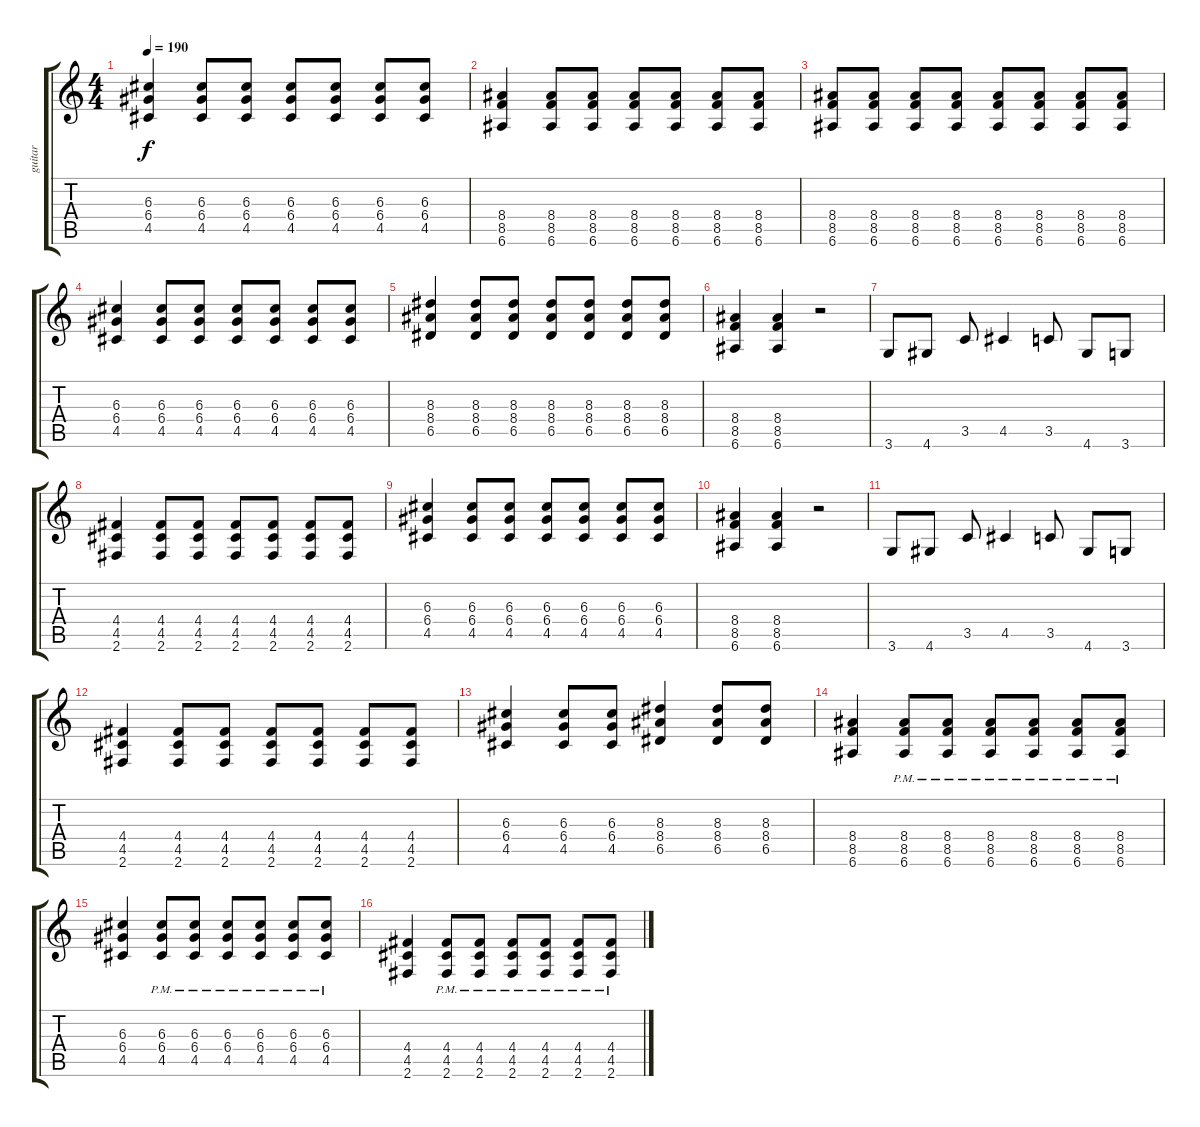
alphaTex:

\track ("guitar" "guitar") {instrument distortionguitar}
\staff {score tabs}
\tuning (E4 B3 G3 D3 A2 E2) {hide}
\ts (4 4)
\tempo 190
\clef g2
\ks c
(6.3 6.4 4.5).4{dy f} (6.3 6.4 4.5).8 (6.3 6.4 4.5).8 (6.3 6.4 4.5).8 (6.3 6.4 4.5).8 (6.3 6.4 4.5).8 (6.3 6.4 4.5).8 |
(8.4 8.5 6.6).4 (8.4 8.5 6.6).8 (8.4 8.5 6.6).8 (8.4 8.5 6.6).8 (8.4 8.5 6.6).8 (8.4 8.5 6.6).8 (8.4 8.5 6.6).8 |
(8.4 8.5 6.6).8 (8.4 8.5 6.6).8 (8.4 8.5 6.6).8 (8.4 8.5 6.6).8 (8.4 8.5 6.6).8 (8.4 8.5 6.6).8 (8.4 8.5 6.6).8 (8.4 8.5 6.6).8 |
(6.3 6.4 4.5).4 (6.3 6.4 4.5).8 (6.3 6.4 4.5).8 (6.3 6.4 4.5).8 (6.3 6.4 4.5).8 (6.3 6.4 4.5).8 (6.3 6.4 4.5).8 |
(8.3 8.4 6.5).4 (8.3 8.4 6.5).8 (8.3 8.4 6.5).8 (8.3 8.4 6.5).8 (8.3 8.4 6.5).8 (8.3 8.4 6.5).8 (8.3 8.4 6.5).8 |
(8.4 8.5 6.6).4 (8.4 8.5 6.6).4 r.2 |
3.6.8 4.6.8 3.5.8 4.5.4 3.5.8 4.6.8 3.6.8 |
(4.4 4.5 2.6).4 (4.4 4.5 2.6).8 (4.4 4.5 2.6).8 (4.4 4.5 2.6).8 (4.4 4.5 2.6).8 (4.4 4.5 2.6).8 (4.4 4.5 2.6).8 |
(6.3 6.4 4.5).4 (6.3 6.4 4.5).8 (6.3 6.4 4.5).8 (6.3 6.4 4.5).8 (6.3 6.4 4.5).8 (6.3 6.4 4.5).8 (6.3 6.4 4.5).8 |
(8.4 8.5 6.6).4 (8.4 8.5 6.6).4 r.2 |
3.6.8 4.6.8 3.5.8 4.5.4 3.5.8 4.6.8 3.6.8 |
(4.4 4.5 2.6).4 (4.4 4.5 2.6).8 (4.4 4.5 2.6).8 (4.4 4.5 2.6).8 (4.4 4.5 2.6).8 (4.4 4.5 2.6).8 (4.4 4.5 2.6).8 |
(6.3 6.4 4.5).4 (6.3 6.4 4.5).8 (6.3 6.4 4.5).8 (8.3 8.4 6.5).4 (8.3 8.4 6.5).8 (8.3 8.4 6.5).8 |
(8.4 8.5 6.6).4 (8.4{pm} 8.5{pm} 6.6{pm}).8 (8.4{pm} 8.5{pm} 6.6{pm}).8 (8.4{pm} 8.5{pm} 6.6{pm}).8 (8.4{pm} 8.5{pm} 6.6{pm}).8 (8.4{pm} 8.5{pm} 6.6{pm}).8 (8.4{pm} 8.5{pm} 6.6{pm}).8 |
(6.3 6.4 4.5).4 (6.3{pm} 6.4{pm} 4.5{pm}).8 (6.3{pm} 6.4{pm} 4.5{pm}).8 (6.3{pm} 6.4{pm} 4.5{pm}).8 (6.3{pm} 6.4{pm} 4.5{pm}).8 (6.3{pm} 6.4{pm} 4.5{pm}).8 (6.3{pm} 6.4{pm} 4.5{pm}).8 |
(4.4 4.5 2.6).4 (4.4{pm} 4.5{pm} 2.6{pm}).8 (4.4{pm} 4.5{pm} 2.6{pm}).8 (4.4{pm} 4.5{pm} 2.6{pm}).8 (4.4{pm} 4.5{pm} 2.6{pm}).8 (4.4{pm} 4.5{pm} 2.6{pm}).8 (4.4{pm} 4.5{pm} 2.6{pm}).8
